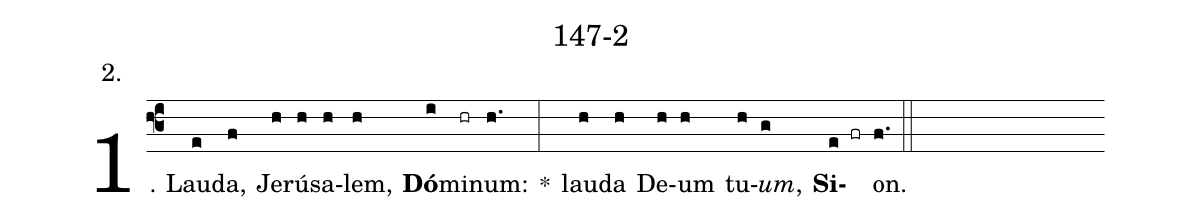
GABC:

name: 147-2;
annotation: 2.;
%%
(f3)1. Lau(e)da,(f) Je(h)rú(h)sa(h)lem,(h) <b>Dó</b>(i)mi(hr)num:(h.) *(:) lau(h)da(h) De(h)um(h) tu(h)<i>um</i>,(g) <b>Si</b>(e fr)on.(f.) (::)
